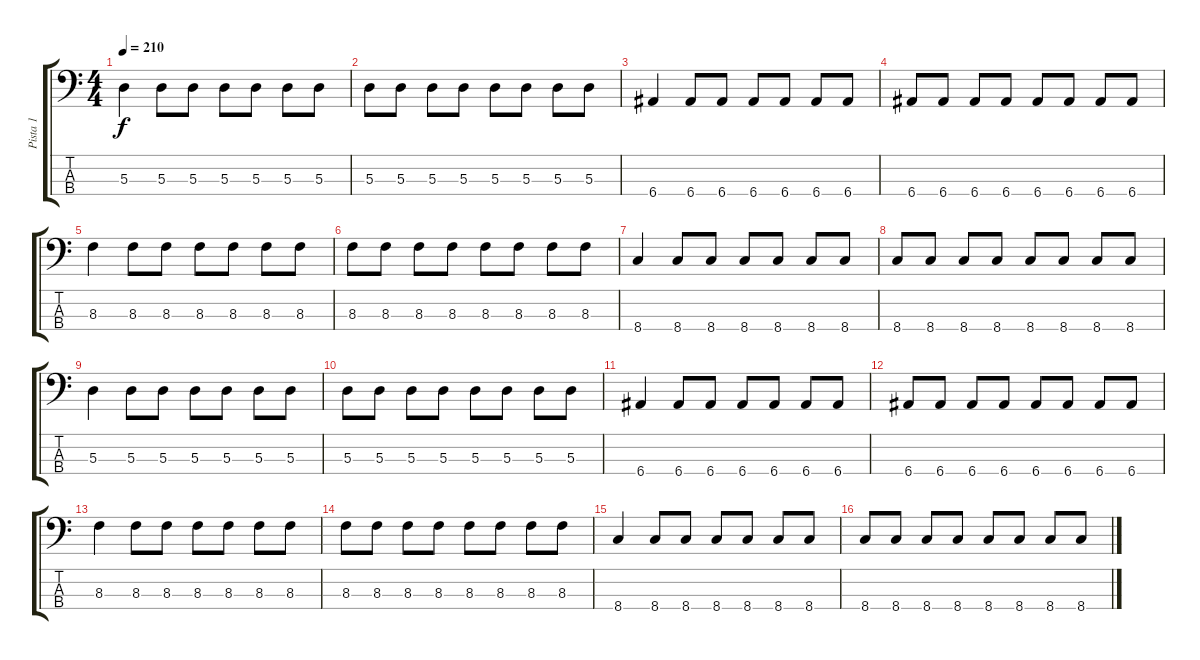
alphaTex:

\track ("Pista 1" "Pista 1") {instrument electricbassfinger}
\staff {score tabs}
\tuning (G2 D2 A1 E1) {hide}
\ts (4 4)
\tempo 210
\clef f4
\ks c
5.3.4{dy f} 5.3.8 5.3.8 5.3.8 5.3.8 5.3.8 5.3.8 |
5.3.8 5.3.8 5.3.8 5.3.8 5.3.8 5.3.8 5.3.8 5.3.8 |
6.4.4 6.4.8 6.4.8 6.4.8 6.4.8 6.4.8 6.4.8 |
6.4.8 6.4.8 6.4.8 6.4.8 6.4.8 6.4.8 6.4.8 6.4.8 |
8.3.4 8.3.8 8.3.8 8.3.8 8.3.8 8.3.8 8.3.8 |
8.3.8 8.3.8 8.3.8 8.3.8 8.3.8 8.3.8 8.3.8 8.3.8 |
8.4.4 8.4.8 8.4.8 8.4.8 8.4.8 8.4.8 8.4.8 |
8.4.8 8.4.8 8.4.8 8.4.8 8.4.8 8.4.8 8.4.8 8.4.8 |
5.3.4 5.3.8 5.3.8 5.3.8 5.3.8 5.3.8 5.3.8 |
5.3.8 5.3.8 5.3.8 5.3.8 5.3.8 5.3.8 5.3.8 5.3.8 |
6.4.4 6.4.8 6.4.8 6.4.8 6.4.8 6.4.8 6.4.8 |
6.4.8 6.4.8 6.4.8 6.4.8 6.4.8 6.4.8 6.4.8 6.4.8 |
8.3.4 8.3.8 8.3.8 8.3.8 8.3.8 8.3.8 8.3.8 |
8.3.8 8.3.8 8.3.8 8.3.8 8.3.8 8.3.8 8.3.8 8.3.8 |
8.4.4 8.4.8 8.4.8 8.4.8 8.4.8 8.4.8 8.4.8 |
8.4.8 8.4.8 8.4.8 8.4.8 8.4.8 8.4.8 8.4.8 8.4.8
